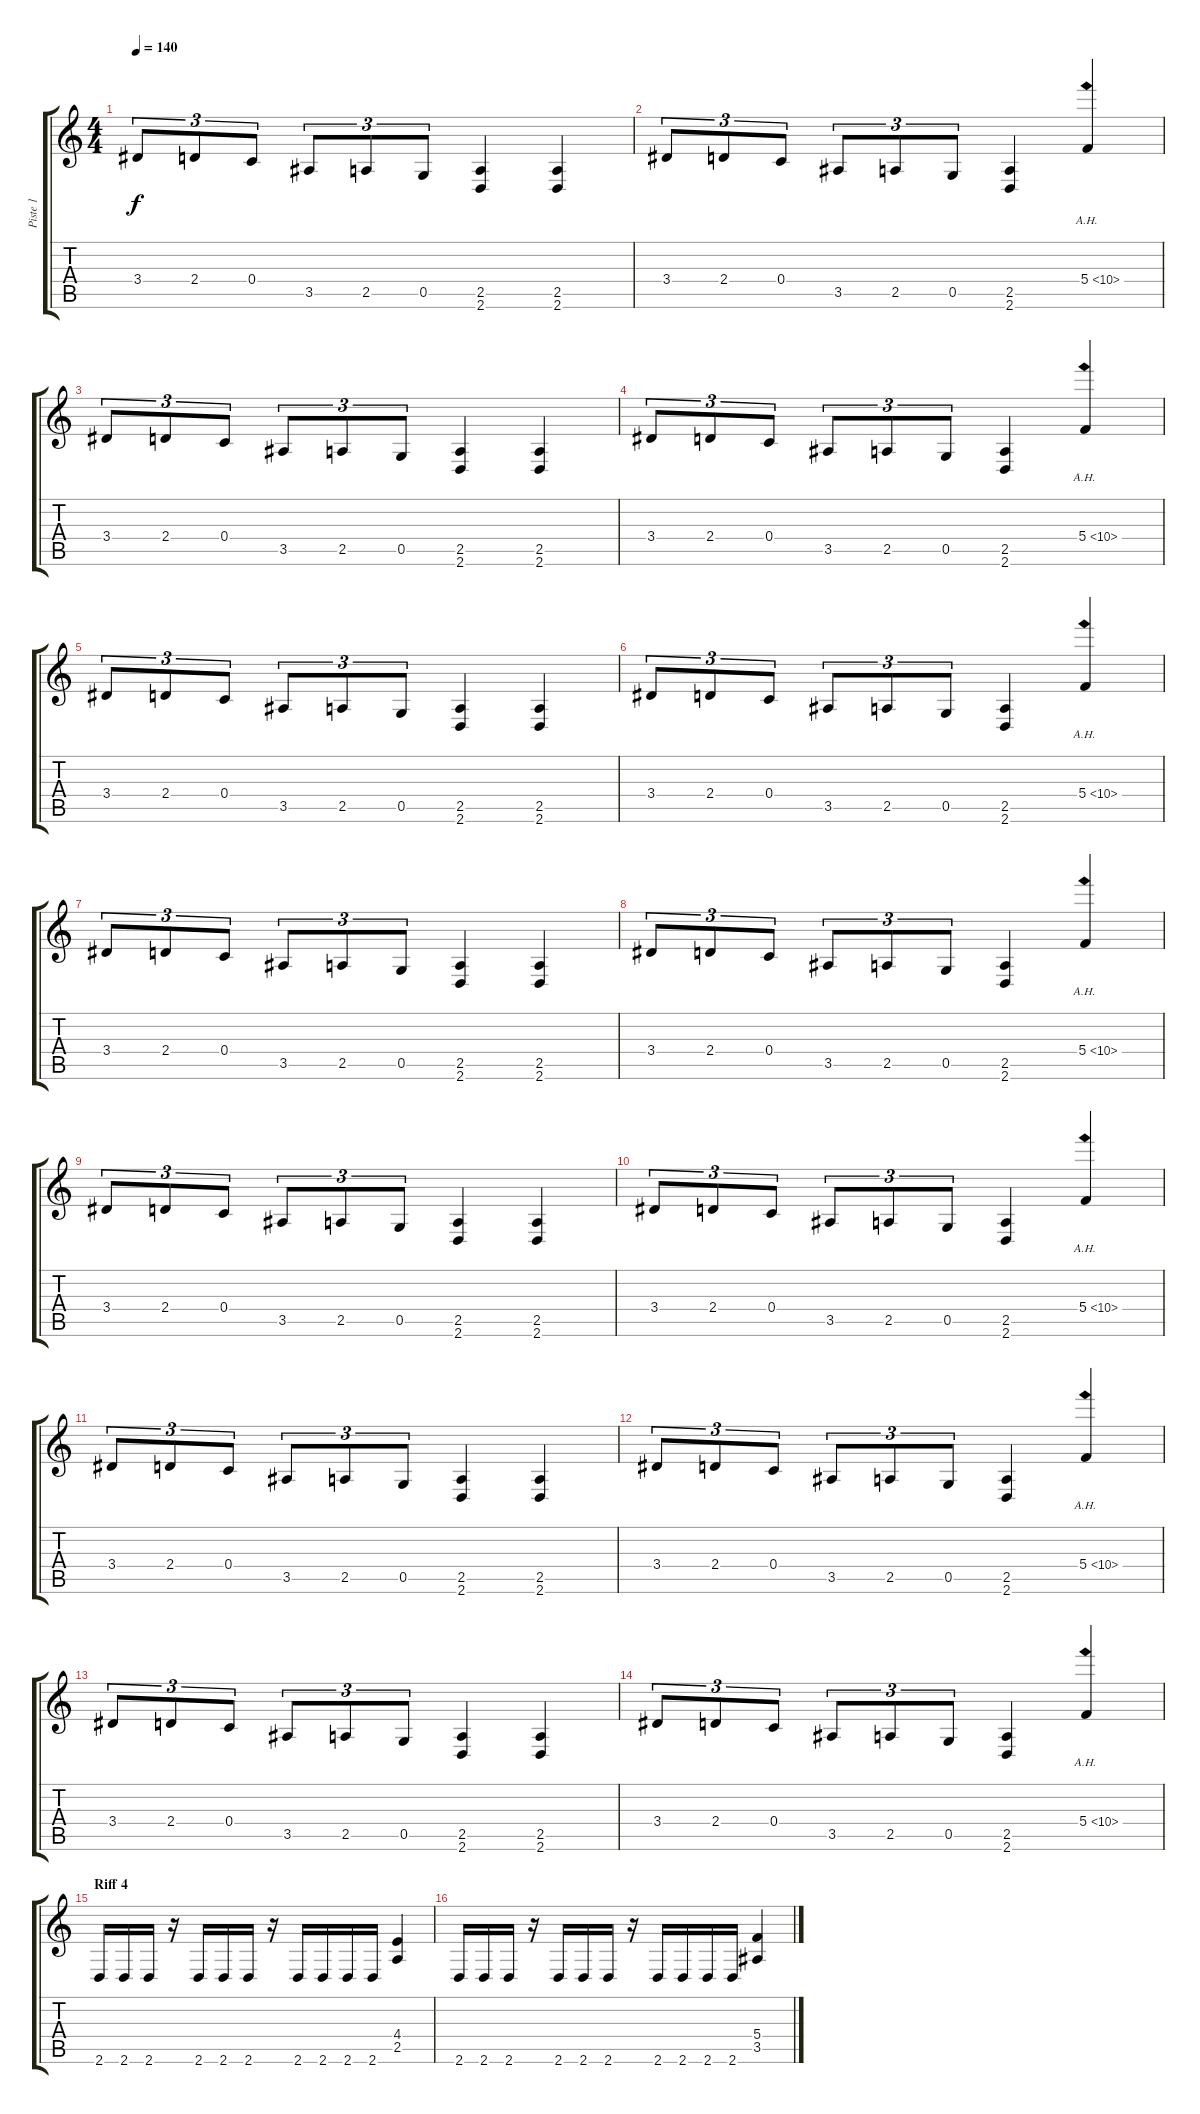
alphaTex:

\track ("Piste 1" "Piste 1") {instrument distortionguitar}
\staff {score tabs}
\tuning (D4 A3 F3 C3 G2 C2) {hide}
\ts (4 4)
\tempo 140
\clef g2
\ks c
3.4.8{tu (3 2) dy f} 2.4.8{tu (3 2)} 0.4.8{tu (3 2)} 3.5.8{tu (3 2)} 2.5.8{tu (3 2)} 0.5.8{tu (3 2)} (2.5 2.6).4 (2.5 2.6).4 |
3.4.8{tu (3 2)} 2.4.8{tu (3 2)} 0.4.8{tu (3 2)} 3.5.8{tu (3 2)} 2.5.8{tu (3 2)} 0.5.8{tu (3 2)} (2.5 2.6).4 5.4{ah 5}.4 |
3.4.8{tu (3 2)} 2.4.8{tu (3 2)} 0.4.8{tu (3 2)} 3.5.8{tu (3 2)} 2.5.8{tu (3 2)} 0.5.8{tu (3 2)} (2.5 2.6).4 (2.5 2.6).4 |
3.4.8{tu (3 2)} 2.4.8{tu (3 2)} 0.4.8{tu (3 2)} 3.5.8{tu (3 2)} 2.5.8{tu (3 2)} 0.5.8{tu (3 2)} (2.5 2.6).4 5.4{ah 5}.4 |
3.4.8{tu (3 2)} 2.4.8{tu (3 2)} 0.4.8{tu (3 2)} 3.5.8{tu (3 2)} 2.5.8{tu (3 2)} 0.5.8{tu (3 2)} (2.5 2.6).4 (2.5 2.6).4 |
3.4.8{tu (3 2)} 2.4.8{tu (3 2)} 0.4.8{tu (3 2)} 3.5.8{tu (3 2)} 2.5.8{tu (3 2)} 0.5.8{tu (3 2)} (2.5 2.6).4 5.4{ah 5}.4 |
3.4.8{tu (3 2)} 2.4.8{tu (3 2)} 0.4.8{tu (3 2)} 3.5.8{tu (3 2)} 2.5.8{tu (3 2)} 0.5.8{tu (3 2)} (2.5 2.6).4 (2.5 2.6).4 |
3.4.8{tu (3 2)} 2.4.8{tu (3 2)} 0.4.8{tu (3 2)} 3.5.8{tu (3 2)} 2.5.8{tu (3 2)} 0.5.8{tu (3 2)} (2.5 2.6).4 5.4{ah 5}.4 |
3.4.8{tu (3 2)} 2.4.8{tu (3 2)} 0.4.8{tu (3 2)} 3.5.8{tu (3 2)} 2.5.8{tu (3 2)} 0.5.8{tu (3 2)} (2.5 2.6).4 (2.5 2.6).4 |
3.4.8{tu (3 2)} 2.4.8{tu (3 2)} 0.4.8{tu (3 2)} 3.5.8{tu (3 2)} 2.5.8{tu (3 2)} 0.5.8{tu (3 2)} (2.5 2.6).4 5.4{ah 5}.4 |
3.4.8{tu (3 2)} 2.4.8{tu (3 2)} 0.4.8{tu (3 2)} 3.5.8{tu (3 2)} 2.5.8{tu (3 2)} 0.5.8{tu (3 2)} (2.5 2.6).4 (2.5 2.6).4 |
3.4.8{tu (3 2)} 2.4.8{tu (3 2)} 0.4.8{tu (3 2)} 3.5.8{tu (3 2)} 2.5.8{tu (3 2)} 0.5.8{tu (3 2)} (2.5 2.6).4 5.4{ah 5}.4 |
3.4.8{tu (3 2)} 2.4.8{tu (3 2)} 0.4.8{tu (3 2)} 3.5.8{tu (3 2)} 2.5.8{tu (3 2)} 0.5.8{tu (3 2)} (2.5 2.6).4 (2.5 2.6).4 |
3.4.8{tu (3 2)} 2.4.8{tu (3 2)} 0.4.8{tu (3 2)} 3.5.8{tu (3 2)} 2.5.8{tu (3 2)} 0.5.8{tu (3 2)} (2.5 2.6).4 5.4{ah 5}.4 |
\section ("" "Riff 4")
2.6.16 2.6.16 2.6.16 r.16 2.6.16 2.6.16 2.6.16 r.16 2.6.16 2.6.16 2.6.16 2.6.16 (4.4 2.5).4 |
2.6.16 2.6.16 2.6.16 r.16 2.6.16 2.6.16 2.6.16 r.16 2.6.16 2.6.16 2.6.16 2.6.16 (5.4 3.5).4
